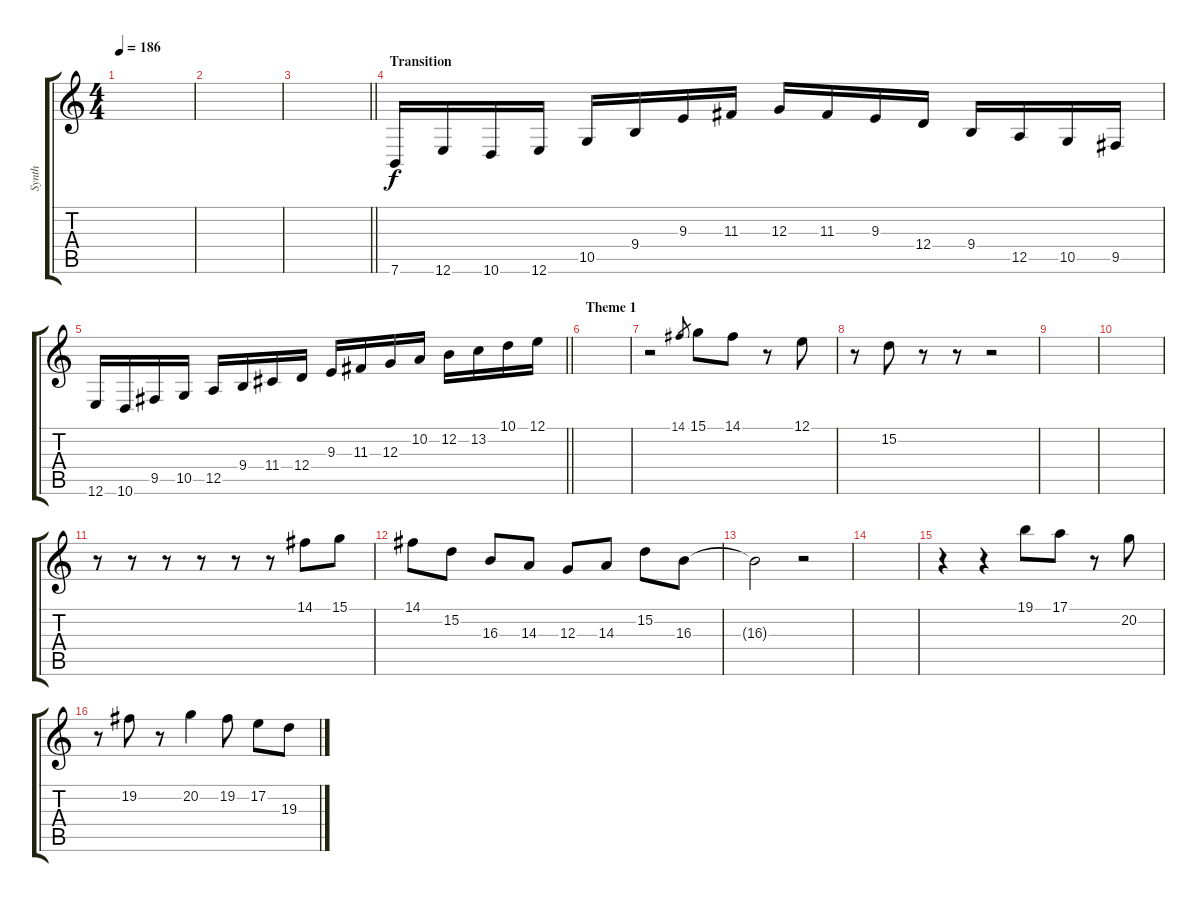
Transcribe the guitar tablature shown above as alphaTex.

\track ("Synth" "Synth") {instrument lead2sawtooth}
\staff {score tabs}
\tuning (E4 B3 G3 D3 A2 E2) {hide}
\ts (4 4)
\tempo 186
\clef g2
\ks c
|
|
\barLineRight lightlight
|
\section ("" "Transition")
7.6.16 12.6.16 10.6.16 12.6.16 10.5.16 9.4.16 9.3.16 11.3.16 12.3.16 11.3.16 9.3.16 12.4.16 9.4.16 12.5.16 10.5.16 9.5.16 |
\barLineRight lightlight
12.6.16 10.6.16 9.5.16 10.5.16 12.5.16 9.4.16 11.4.16 12.4.16 9.3.16 11.3.16 12.3.16 10.2.16 12.2.16 13.2.16 10.1.16 12.1.16 |
\section ("" "Theme 1")
|
r.2 14.1.8{gr} 15.1.8 14.1.8 r.8 12.1.8 |
r.8 15.2.8 r.8 r.8 r.2 |
|
|
r.8 r.8 r.8 r.8 r.8 r.8 14.1.8 15.1.8 |
14.1.8 15.2.8 16.3.8 14.3.8 12.3.8 14.3.8 15.2.8 16.3.8 |
16.3{t}.2 r.2 |
|
r.4 r.4 19.1.8 17.1.8 r.8 20.2.8 |
r.8 19.2.8 r.8 20.2.4 19.2.8 17.2.8 19.3.8
